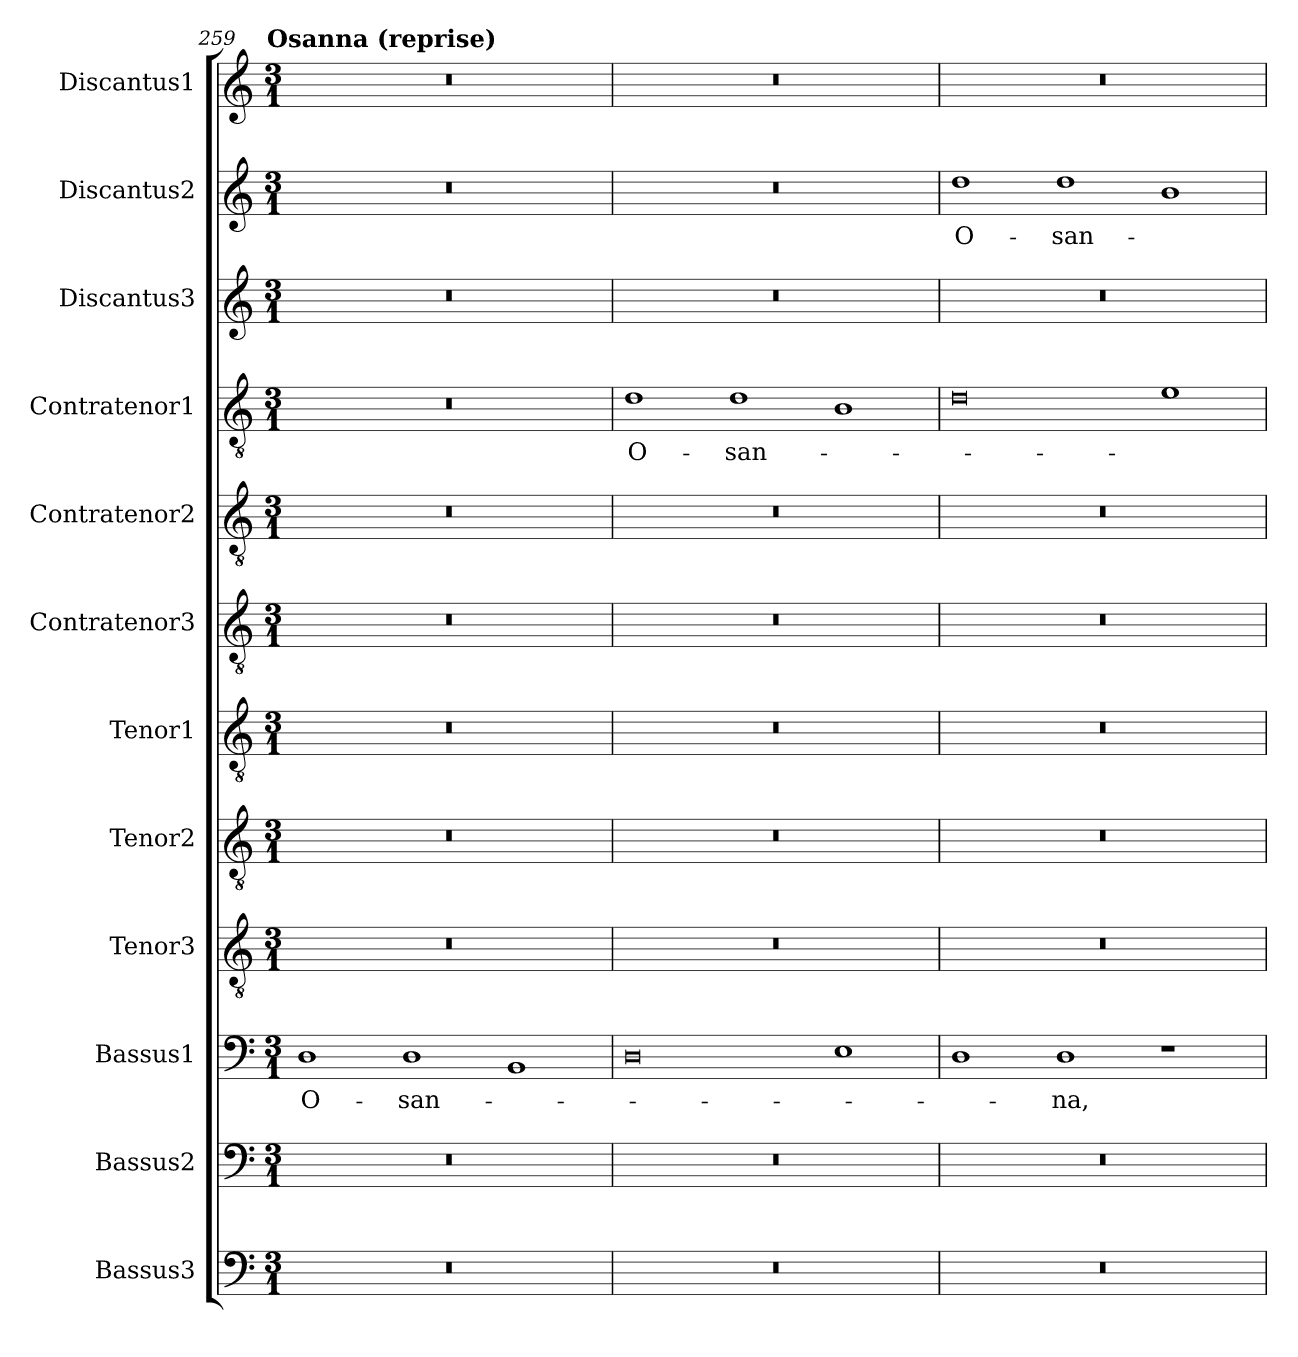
**kern	**kern	**kern	**text	**kern	**kern	**kern	**kern	**kern	**kern	**text	**kern	**kern	**text	**kern
*part12	*part11	*part10	*part10	*part9	*part8	*part7	*part6	*part5	*part4	*part4	*part3	*part2	*part2	*part1
*staff12	*staff11	*staff10	*staff10	*staff9	*staff8	*staff7	*staff6	*staff5	*staff4	*staff4	*staff3	*staff2	*staff2	*staff1
*I"Bassus3	*I"Bassus2	*I"Bassus1	*	*I"Tenor3	*I"Tenor2	*I"Tenor1	*I"Contratenor3	*I"Contratenor2	*I"Contratenor1	*	*I"Discantus3	*I"Discantus2	*	*I"Discantus1
*I'B3	*I'B2	*I'B1	*	*I'T3	*I'T2	*I'T1	*I'Ct3	*I'Ct2	*I'Ct1	*	*I'D3	*I'D2	*	*I'D1
!!LO:LB:g=z
*clefF4	*clefF4	*clefF4	*	*clefGv2	*clefGv2	*clefGv2	*clefGv2	*clefGv2	*clefGv2	*	*clefG2	*clefG2	*	*clefG2
*k[]	*k[]	*k[]	*	*k[]	*k[]	*k[]	*k[]	*k[]	*k[]	*	*k[]	*k[]	*	*k[]
!!LO:TX:omd:t=Osanna (reprise)
*M3/1	*M3/1	*M3/1	*	*M3/1	*M3/1	*M3/1	*M3/1	*M3/1	*M3/1	*	*M3/1	*M3/1	*	*M3/1
=259	=259	=259	=259	=259	=259	=259	=259	=259	=259	=259	=259	=259	=259	=259
0.r	0.r	1D	O-	0.r	0.r	0.r	0.r	0.r	0.r	.	0.r	0.r	.	0.r
.	.	1D	-san-	.	.	.	.	.	.	.	.	.	.	.
.	.	1BB	.	.	.	.	.	.	.	.	.	.	.	.
=260	=260	=260	=260	=260	=260	=260	=260	=260	=260	=260	=260	=260	=260	=260
0.r	0.r	0D	.	0.r	0.r	0.r	0.r	0.r	1d	O-	0.r	0.r	.	0.r
.	.	.	.	.	.	.	.	.	1d	-san-	.	.	.	.
.	.	1E	.	.	.	.	.	.	1B	.	.	.	.	.
=261	=261	=261	=261	=261	=261	=261	=261	=261	=261	=261	=261	=261	=261	=261
0.r	0.r	1D	.	0.r	0.r	0.r	0.r	0.r	0d	.	0.r	1dd	O-	0.r
.	.	1D	-na,	.	.	.	.	.	.	.	.	1dd	-san-	.
.	.	1r	.	.	.	.	.	.	1e	.	.	1b	.	.
=	=	=	=	=	=	=	=	=	=	=	=	=	=	=
*-	*-	*-	*-	*-	*-	*-	*-	*-	*-	*-	*-	*-	*-	*-
